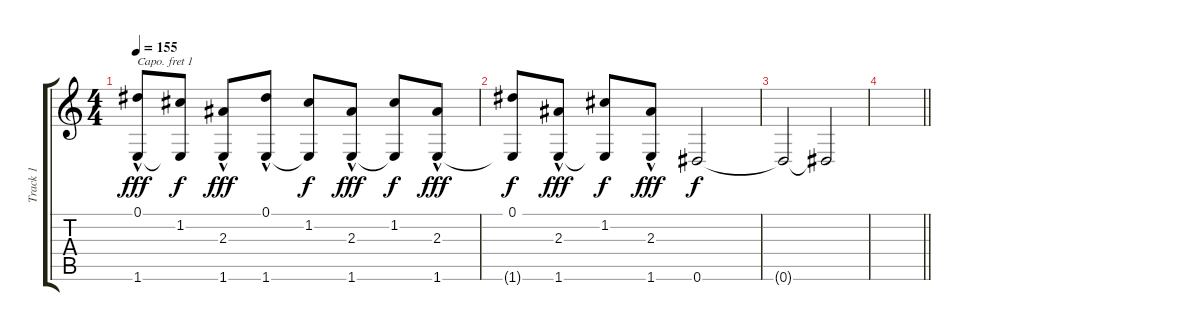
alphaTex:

\track ("Track 1" "Track 1") {instrument acousticguitarnylon}
\staff {score tabs}
\capo 1
\tuning (D4 B3 G3 D3 A2 D2) {hide}
\ts (4 4)
\tempo 155
\clef g2
\ks c
(0.1 1.6{hac}).8{dy fff} (1.2 1.6{t}).8{dy f} (2.3 1.6{hac}).8{dy fff} (0.1 1.6{hac}).8 (1.2 1.6{t}).8{dy f} (2.3 1.6{hac}).8{dy fff} (1.2 1.6{t}).8{dy f} (2.3 1.6{hac}).8{dy fff} |
(0.1 1.6{t}).8{dy f} (2.3 1.6{hac}).8{dy fff} (1.2 1.6{t}).8{dy f} (2.3 1.6{hac}).8{dy fff} 0.6.2{dy f} |
0.6{t}.2 0.6{t}.2 |
\barLineRight lightlight
